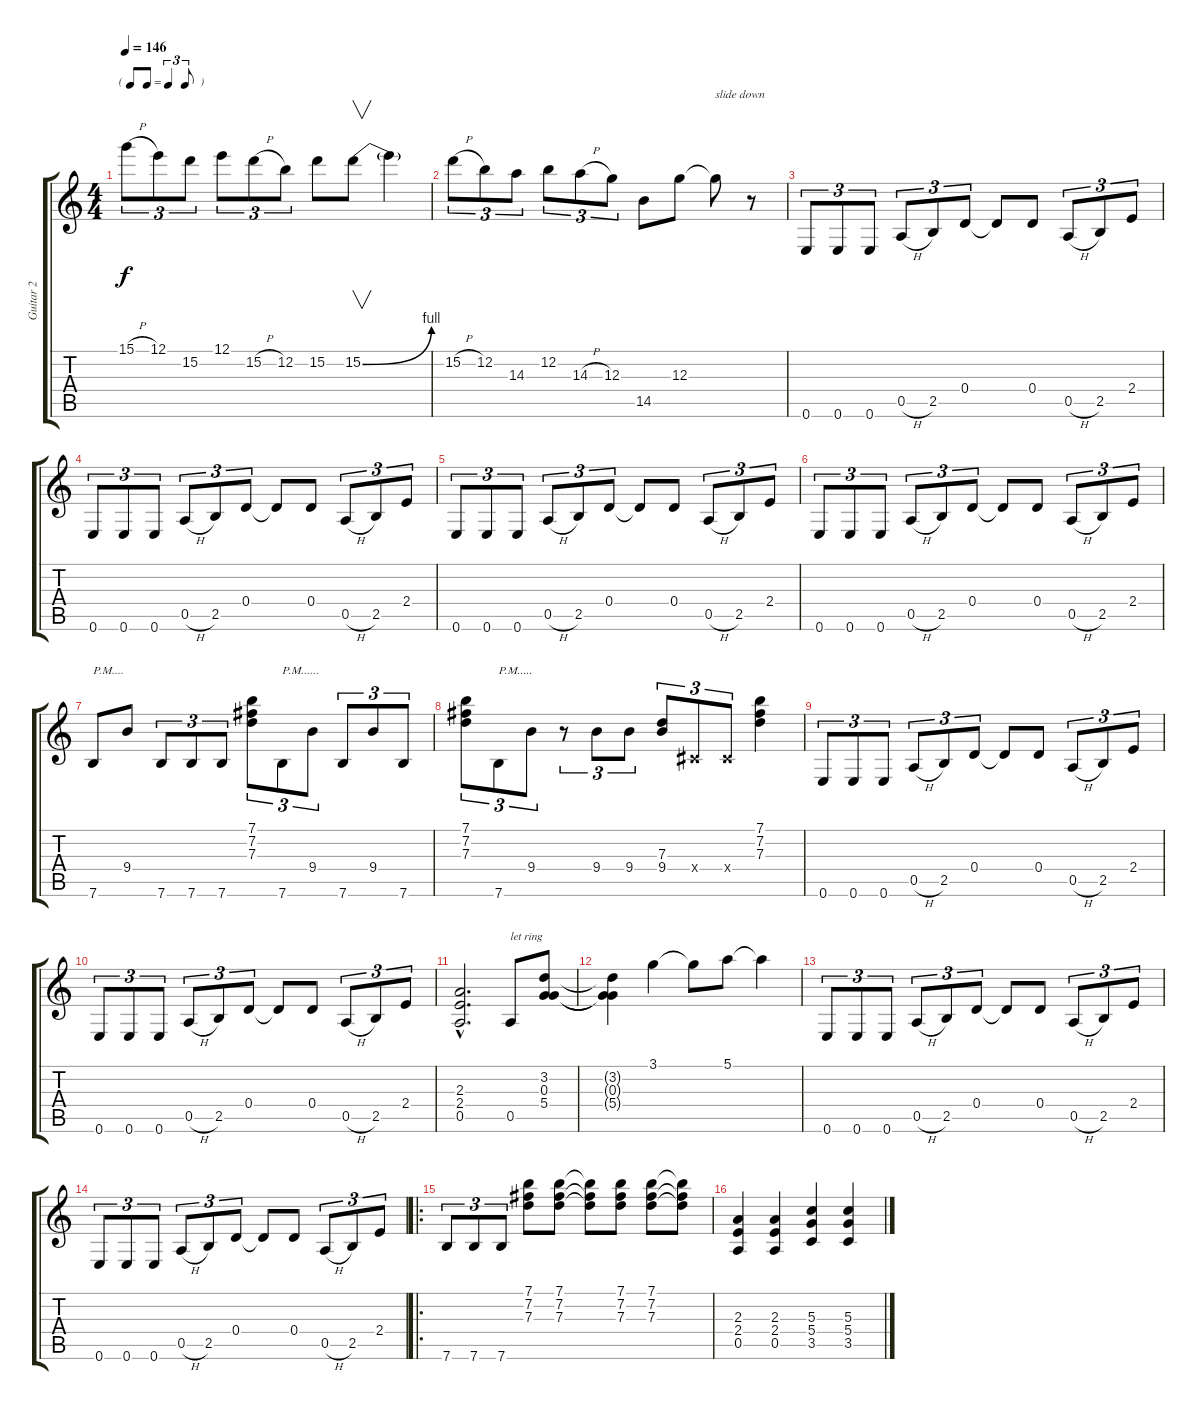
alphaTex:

\track ("Guitar 2" "Guitar 2") {instrument overdrivenguitar}
\staff {score tabs}
\tuning (E4 B3 G3 D3 A2 E2) {hide}
\ts (4 4)
\tf triplet8th
\tempo 146
\clef g2
\ks c
15.1{h}.8{tu (3 2) dy f} 12.1.8{tu (3 2)} 15.2.8{tu (3 2)} 12.1.8{tu (3 2)} 15.2{h}.8{tu (3 2)} 12.2.8{tu (3 2)} 15.2.8 15.2{be (bend 0 0 60 4)}.8{v} 15.2{t}.4 |
15.2{h}.8{tu (3 2)} 12.2.8{tu (3 2)} 14.3.8{tu (3 2)} 12.2.8{tu (3 2)} 14.3{h}.8{tu (3 2)} 12.3.8{tu (3 2)} 14.5.8 12.3.8 12.3{t}.8{txt "slide down"} r.8 |
0.6.8{tu (3 2)} 0.6.8{tu (3 2)} 0.6.8{tu (3 2)} 0.5{h}.8{tu (3 2)} 2.5.8{tu (3 2)} 0.4.8{tu (3 2)} 0.4{t}.8 0.4.8 0.5{h}.8{tu (3 2)} 2.5.8{tu (3 2)} 2.4.8{tu (3 2)} |
0.6.8{tu (3 2)} 0.6.8{tu (3 2)} 0.6.8{tu (3 2)} 0.5{h}.8{tu (3 2)} 2.5.8{tu (3 2)} 0.4.8{tu (3 2)} 0.4{t}.8 0.4.8 0.5{h}.8{tu (3 2)} 2.5.8{tu (3 2)} 2.4.8{tu (3 2)} |
0.6.8{tu (3 2)} 0.6.8{tu (3 2)} 0.6.8{tu (3 2)} 0.5{h}.8{tu (3 2)} 2.5.8{tu (3 2)} 0.4.8{tu (3 2)} 0.4{t}.8 0.4.8 0.5{h}.8{tu (3 2)} 2.5.8{tu (3 2)} 2.4.8{tu (3 2)} |
0.6.8{tu (3 2)} 0.6.8{tu (3 2)} 0.6.8{tu (3 2)} 0.5{h}.8{tu (3 2)} 2.5.8{tu (3 2)} 0.4.8{tu (3 2)} 0.4{t}.8 0.4.8 0.5{h}.8{tu (3 2)} 2.5.8{tu (3 2)} 2.4.8{tu (3 2)} |
7.6.8{txt "P.M...."} 9.4.8 7.6.8{tu (3 2)} 7.6.8{tu (3 2)} 7.6.8{tu (3 2)} (7.1 7.2 7.3).8{tu (3 2)} 7.6.8{tu (3 2) txt "P.M......"} 9.4.8{tu (3 2)} 7.6.8{tu (3 2)} 9.4.8{tu (3 2)} 7.6.8{tu (3 2)} |
(7.1 7.2 7.3).8{tu (3 2)} 7.6.8{tu (3 2) txt "P.M....."} 9.4.8{tu (3 2)} r.8{tu (3 2)} 9.4.8{tu (3 2)} 9.4.8{tu (3 2)} (7.3 9.4).8{tu (3 2)} -1.4{x}.8{tu (3 2)} -1.4{x}.8{tu (3 2)} (7.1 7.2 7.3).4 |
0.6.8{tu (3 2)} 0.6.8{tu (3 2)} 0.6.8{tu (3 2)} 0.5{h}.8{tu (3 2)} 2.5.8{tu (3 2)} 0.4.8{tu (3 2)} 0.4{t}.8 0.4.8 0.5{h}.8{tu (3 2)} 2.5.8{tu (3 2)} 2.4.8{tu (3 2)} |
0.6.8{tu (3 2)} 0.6.8{tu (3 2)} 0.6.8{tu (3 2)} 0.5{h}.8{tu (3 2)} 2.5.8{tu (3 2)} 0.4.8{tu (3 2)} 0.4{t}.8 0.4.8 0.5{h}.8{tu (3 2)} 2.5.8{tu (3 2)} 2.4.8{tu (3 2)} |
(2.3{hac} 2.4{hac} 0.5{hac}).2{d} 0.5.8{txt "let ring"} (3.2 0.3 5.4).8 |
(3.2{t} 0.3{t} 5.4{t}).4 3.1.4 3.1{t}.8 5.1.8 5.1{t}.4 |
0.6.8{tu (3 2)} 0.6.8{tu (3 2)} 0.6.8{tu (3 2)} 0.5{h}.8{tu (3 2)} 2.5.8{tu (3 2)} 0.4.8{tu (3 2)} 0.4{t}.8 0.4.8 0.5{h}.8{tu (3 2)} 2.5.8{tu (3 2)} 2.4.8{tu (3 2)} |
0.6.8{tu (3 2)} 0.6.8{tu (3 2)} 0.6.8{tu (3 2)} 0.5{h}.8{tu (3 2)} 2.5.8{tu (3 2)} 0.4.8{tu (3 2)} 0.4{t}.8 0.4.8 0.5{h}.8{tu (3 2)} 2.5.8{tu (3 2)} 2.4.8{tu (3 2)} |
\ro
7.6.8{tu (3 2)} 7.6.8{tu (3 2)} 7.6.8{tu (3 2)} (7.1 7.2 7.3).8 (7.1 7.2 7.3).8 (7.1{t} 7.2{t} 7.3{t}).8 (7.1 7.2 7.3).8 (7.1 7.2 7.3).8 (7.1{t} 7.2{t} 7.3{t}).8 |
(2.3 2.4 0.5).4 (2.3 2.4 0.5).4 (5.3 5.4 3.5).4 (5.3 5.4 3.5).4
